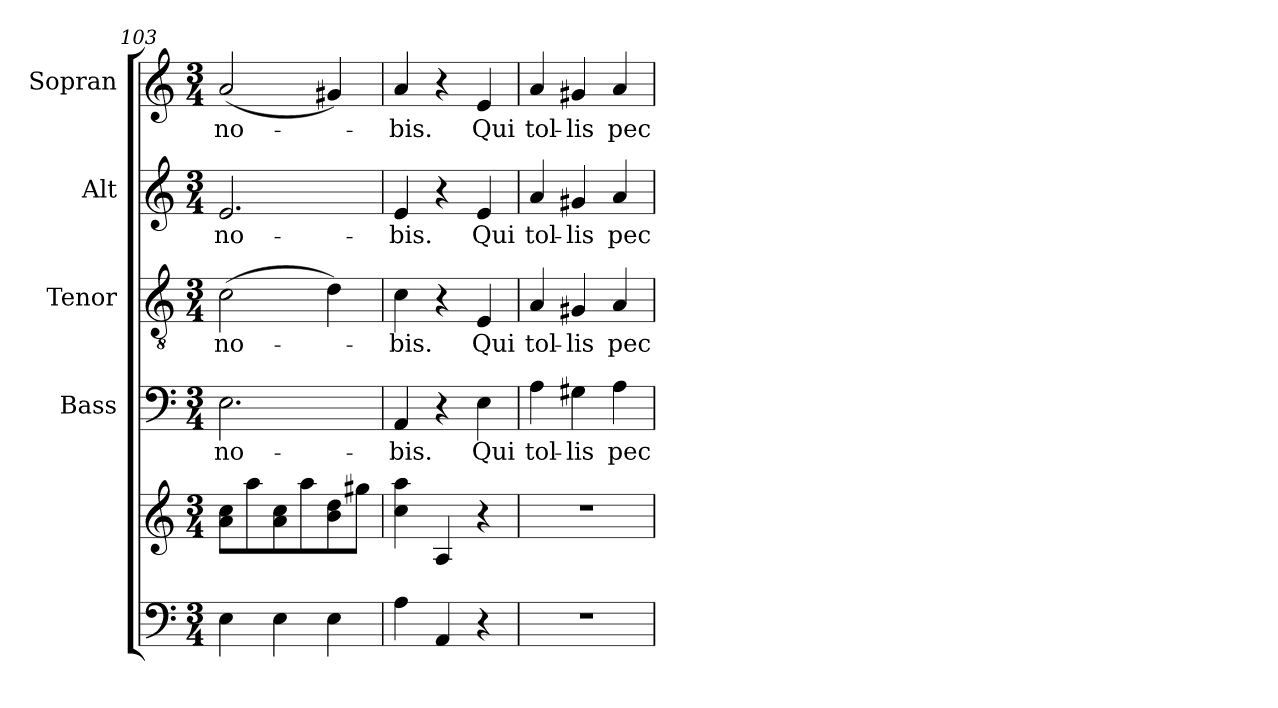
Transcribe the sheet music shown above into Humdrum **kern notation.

**kern	**kern	**kern	**text	**kern	**text	**kern	**text	**kern	**text
*part5	*part5	*part4	*part4	*part3	*part3	*part2	*part2	*part1	*part1
*staff6	*staff5	*staff4	*staff4	*staff3	*staff3	*staff2	*staff2	*staff1	*staff1
*	*	*I"Bass	*	*I"Tenor	*	*I"Alt	*	*I"Sopran	*
*	*	*I'B.	*	*I'T.	*	*I'A.	*	*I'S.	*
*clefF4	*clefG2	*clefF4	*	*clefGv2	*	*clefG2	*	*clefG2	*
*k[]	*k[]	*k[]	*	*k[]	*	*k[]	*	*k[]	*
*C:	*C:	*C:	*	*C:	*	*C:	*	*C:	*
*M3/4	*M3/4	*M3/4	*	*M3/4	*	*M3/4	*	*M3/4	*
=103	=103	=103	=103	=103	=103	=103	=103	=103	=103
!	!	!	!LO:LY:b	!	!LO:LY:b	!	!LO:LY:b	!	!LO:LY:b
4E\	8a\ 8cc\L	2.E\	no-	(>2c\	no-	2.e/	no-	(<2a/	no-
.	8aa\	.	.	.	.	.	.	.	.
4E\	8a\ 8cc\	.	.	.	.	.	.	.	.
.	8aa\	.	.	.	.	.	.	.	.
4E\	8b\ 8dd\	.	.	4d\)	.	.	.	4g#X/)	.
.	8gg#X\J	.	.	.	.	.	.	.	.
=104	=104	=104	=104	=104	=104	=104	=104	=104	=104
!	!	!	!LO:LY:b	!	!LO:LY:b	!	!LO:LY:b	!	!LO:LY:b
4A\	4cc\ 4aa\	4AA/	-bis.	4c\	-bis.	4e/	-bis.	4a/	-bis.
4AA/	4A/	4r	.	4r	.	4r	.	4r	.
!	!	!	!LO:LY:b	!	!LO:LY:b	!	!LO:LY:b	!	!LO:LY:b
4r	4r	4E\	Qui	4E/	Qui	4e/	Qui	4e/	Qui
!!LO:LB:g=z
=105	=105	=105	=105	=105	=105	=105	=105	=105	=105
!	!	!	!LO:LY:b	!	!LO:LY:b	!	!LO:LY:b	!	!LO:LY:b
2.r	2.r	4A\	tol-	4A/	tol-	4a/	tol-	4a/	tol-
!	!	!	!LO:LY:b	!	!LO:LY:b	!	!LO:LY:b	!	!LO:LY:b
.	.	4G#X\	-lis	4G#X/	-lis	4g#X/	-lis	4g#X/	-lis
!	!	!	!LO:LY:b	!	!LO:LY:b	!	!LO:LY:b	!	!LO:LY:b
.	.	4A\	pec-	4A/	pec-	4a/	pec-	4a/	pec-
=	=	=	=	=	=	=	=	=	=
*-	*-	*-	*-	*-	*-	*-	*-	*-	*-
